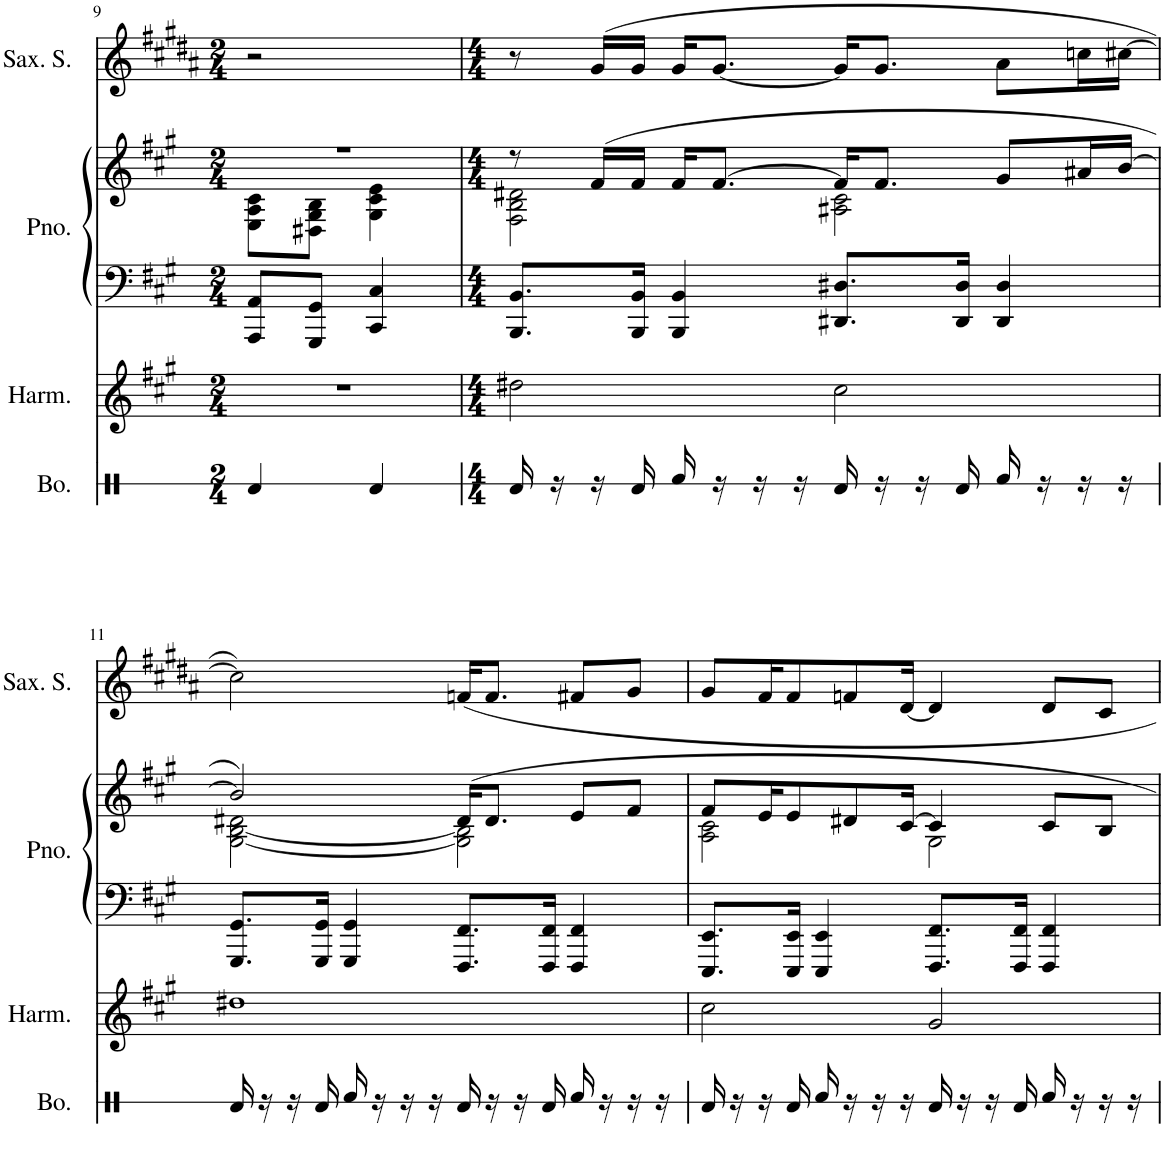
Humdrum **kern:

**kern	**kern	**kern	**kern	**kern
*part4	*part3	*part2	*part2	*part1
*staff5	*staff4	*staff3	*staff2	*staff1
*I"Bongos	*I"Harmonica	*I"Piano	*	*I"Saxophone Soprano
*I'Bo.	*I'Harm.	*I'Pno.	*	*I'Sax. S.
!!LO:PB:g=z
*clefX	*clefG2	*clefF4	*clefG2	*clefG2
*	*	*	*	*Trd1c2
*k[]	*k[f#c#g#]	*k[f#c#g#]	*k[f#c#g#]	*k[f#c#g#d#a#]
*M2/4	*M2/4	*M2/4	*M2/4	*M2/4
=9	=9	=9	=9	=9
*	*	*	*^	*
4Rd/	2r	8AAA/ 8AA/L	2r	8E\ 8A\ 8c#\L	2r
.	.	8GGG#/ 8GG#/J	.	8D#X\ 8G#\ 8B\J	.
4Rd/	.	4CC#/ 4C#/	.	4G#\ 4c#\ 4e\	.
=10	=10	=10	=10	=10	=10
*M4/4	*M4/4	*M4/4	*M4/4	*	*M4/4
16Rd/	2dd#X\	8.BBB/ 8.BB/L	8r	2F#\ 2B\ 2d#X\	8r
16r	.	.	.	.	.
16r	.	.	(16f#/LL	.	(16g#/LL
16Rd/	.	16BBB/ 16BB/Jk	16f#/JJ	.	16g#/JJ
16Rf/	.	4BBB/ 4BB/	16f#/KL	.	16g#/KL
16r	.	.	[8.f#/J	.	[8.g#/J
16r	.	.	.	.	.
16r	.	.	.	.	.
16Rd/	2cc#\	8.DD#X/ 8.D#X/L	16f#/KL]	2A#X\ 2c#\	16g#/KL]
16r	.	.	8.f#/J	.	8.g#/J
16r	.	.	.	.	.
16Rd/	.	16DD#/ 16D#/Jk	.	.	.
16Rf/	.	4DD#/ 4D#/	8g#/L	.	8a#\L
16r	.	.	.	.	.
16r	.	.	16a#X/L	.	16ccn\L
16r	.	.	[16b/JJ	.	[16cc#X\JJ
!!LO:LB:g=z
=11	=11	=11	=11	=11	=11
16Rd/	1dd#X	8.GGG#/ 8.GG#/L	2b/])	[2G#\ [2B\ 2d#X\	2cc#\])
16r	.	.	.	.	.
16r	.	.	.	.	.
16Rd/	.	16GGG#/ 16GG#/Jk	.	.	.
16Rf/	.	4GGG#/ 4GG#/	.	.	.
16r	.	.	.	.	.
16r	.	.	.	.	.
16r	.	.	.	.	.
16Rd/	.	8.FFF#/ 8.FF#/L	16d#/KL	2G#\] 2B\]	16fn/KL
16r	.	.	8.d#/J	.	8.f/J
16r	.	.	.	.	.
16Rd/	.	16FFF#/ 16FF#/Jk	.	.	.
16Rf/	.	4FFF#/ 4FF#/	8e/L	.	8f#X/L
16r	.	.	.	.	.
16r	.	.	8f#/J	.	8g#/J
16r	.	.	.	.	.
=12	=12	=12	=12	=12	=12
16Rd/	2cc#\	8.EEE/ 8.EE/L	8f#/L	2A\ 2c#\	8g#/L
16r	.	.	.	.	.
16r	.	.	16e/K	.	16f#/K
16Rd/	.	16EEE/ 16EE/Jk	8e/	.	8f#/
16Rf/	.	4EEE/ 4EE/	.	.	.
16r	.	.	8d#X/	.	8fn/
16r	.	.	.	.	.
16r	.	.	[16c#/Jk	.	[16d#/Jk
16Rd/	2g#/	8.FFF#/ 8.FF#/L	4c#/]	2G#\	4d#/]
16r	.	.	.	.	.
16r	.	.	.	.	.
16Rd/	.	16FFF#/ 16FF#/Jk	.	.	.
16Rf/	.	4FFF#/ 4FF#/	8c#/L	.	8d#/L
16r	.	.	.	.	.
16r	.	.	8B/J	.	8c#/J
16r	.	.	.	.	.
*	*	*	*v	*v	*
=	=	=	=	=
*-	*-	*-	*-	*-
